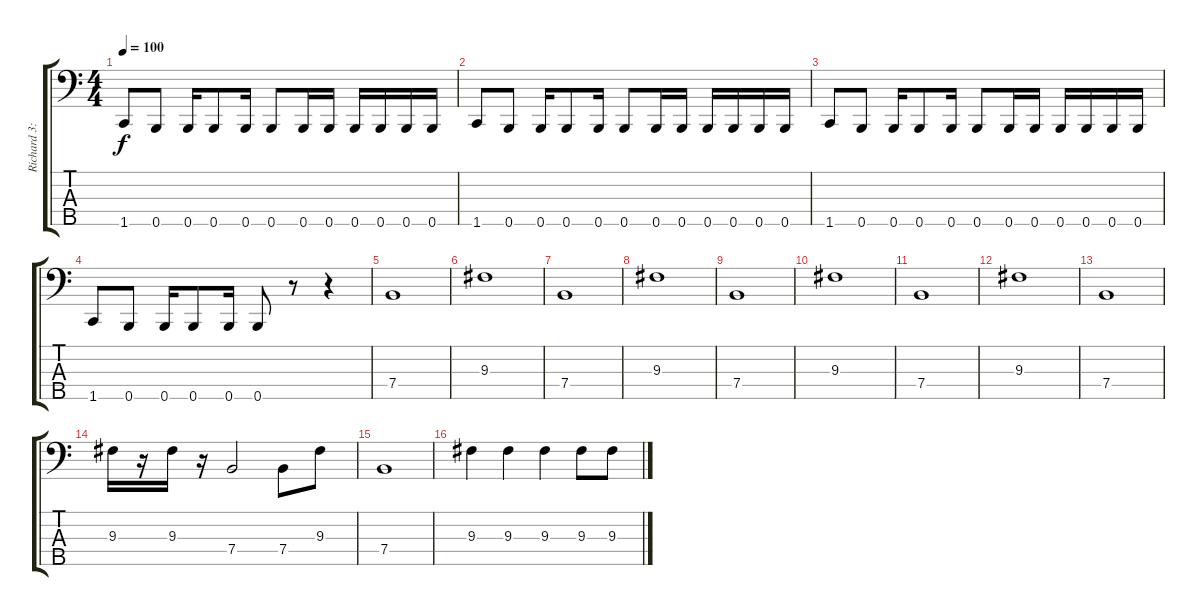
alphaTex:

\track ("Richard 3:17   E.T.M." "Richard 3:") {instrument electricbassfinger}
\staff {score tabs}
\tuning (G2 D2 A1 E1 B0) {hide}
\ts (4 4)
\tempo 100
\clef f4
\ks c
1.5.8{dy f} 0.5.8 0.5.16 0.5.8 0.5.16 0.5.8 0.5.16 0.5.16 0.5.16 0.5.16 0.5.16 0.5.16 |
1.5.8 0.5.8 0.5.16 0.5.8 0.5.16 0.5.8 0.5.16 0.5.16 0.5.16 0.5.16 0.5.16 0.5.16 |
1.5.8 0.5.8 0.5.16 0.5.8 0.5.16 0.5.8 0.5.16 0.5.16 0.5.16 0.5.16 0.5.16 0.5.16 |
1.5.8 0.5.8 0.5.16 0.5.8 0.5.16 0.5.8 r.8 r.4 |
7.4.1 |
9.3.1 |
7.4.1 |
9.3.1 |
7.4.1 |
9.3.1 |
7.4.1 |
9.3.1 |
7.4.1 |
9.3.16 r.16 9.3.16 r.16 7.4.2 7.4.8 9.3.8 |
7.4.1 |
9.3.4 9.3.4 9.3.4 9.3.8 9.3.8
